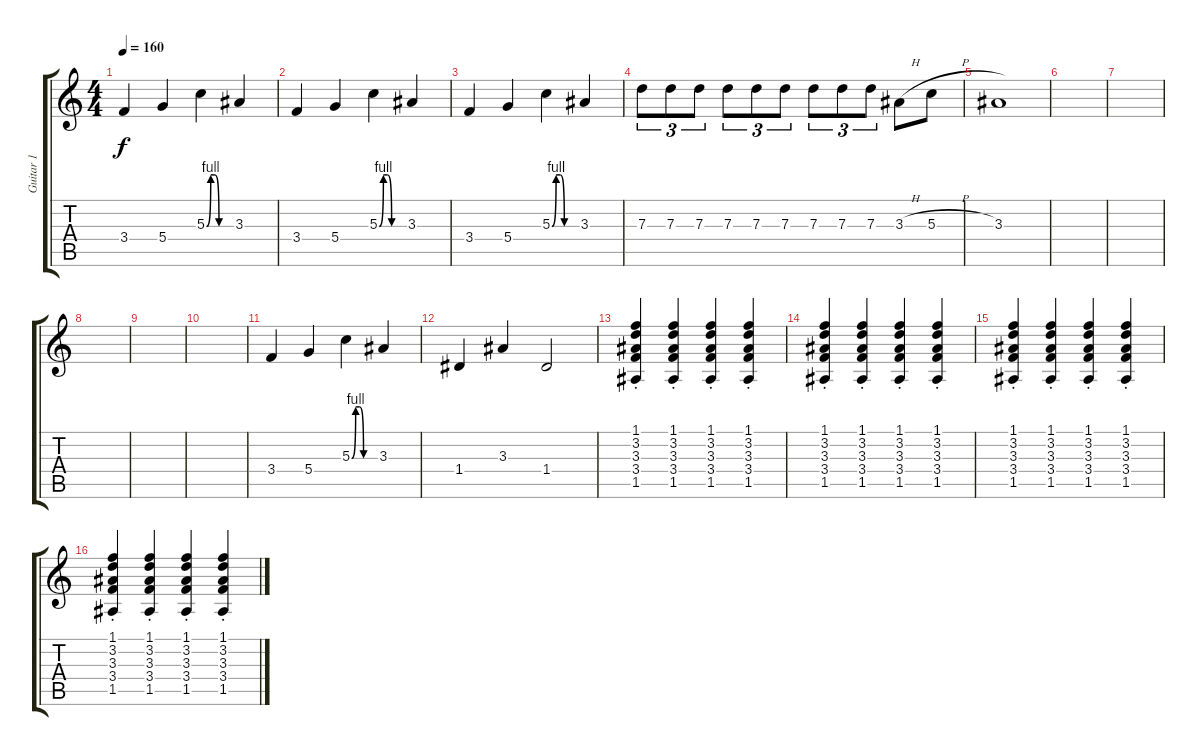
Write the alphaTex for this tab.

\track ("Guitar 1" "Guitar 1") {instrument overdrivenguitar}
\staff {score tabs}
\tuning (E4 B3 G3 D3 A2 D2) {hide}
\ts (4 4)
\tempo 160
\clef g2
\ks c
3.4.4{dy f} 5.4.4 5.3{be (custom 0 0 10 4 20 4 30 0 60 0)}.4 3.3.4 |
3.4.4 5.4.4 5.3{be (custom 0 0 10 4 20 4 30 0 60 0)}.4 3.3.4 |
3.4.4 5.4.4 5.3{be (custom 0 0 10 4 20 4 30 0 60 0)}.4 3.3.4 |
7.3.8{tu (3 2)} 7.3.8{tu (3 2)} 7.3.8{tu (3 2)} 7.3.8{tu (3 2)} 7.3.8{tu (3 2)} 7.3.8{tu (3 2)} 7.3.8{tu (3 2)} 7.3.8{tu (3 2)} 7.3.8{tu (3 2)} 3.3{h}.8 5.3{h}.8 |
3.3.1 |
|
|
|
|
|
3.4.4 5.4.4 5.3{be (custom 0 0 10 4 20 4 30 0 60 0)}.4 3.3.4 |
1.4.4 3.3.4 1.4.2 |
(1.1{st} 3.2{st} 3.3{st} 3.4{st} 1.5{st}).4{volume 11 instrument electricguitarclean} (1.1{st} 3.2{st} 3.3{st} 3.4{st} 1.5{st}).4 (1.1{st} 3.2{st} 3.3{st} 3.4{st} 1.5{st}).4 (1.1{st} 3.2{st} 3.3{st} 3.4{st} 1.5{st}).4 |
(1.1{st} 3.2{st} 3.3{st} 3.4{st} 1.5{st}).4 (1.1{st} 3.2{st} 3.3{st} 3.4{st} 1.5{st}).4 (1.1{st} 3.2{st} 3.3{st} 3.4{st} 1.5{st}).4 (1.1{st} 3.2{st} 3.3{st} 3.4{st} 1.5{st}).4 |
(1.1{st} 3.2{st} 3.3{st} 3.4{st} 1.5{st}).4 (1.1{st} 3.2{st} 3.3{st} 3.4{st} 1.5{st}).4 (1.1{st} 3.2{st} 3.3{st} 3.4{st} 1.5{st}).4 (1.1{st} 3.2{st} 3.3{st} 3.4{st} 1.5{st}).4 |
(1.1{st} 3.2{st} 3.3{st} 3.4{st} 1.5{st}).4 (1.1{st} 3.2{st} 3.3{st} 3.4{st} 1.5{st}).4 (1.1{st} 3.2{st} 3.3{st} 3.4{st} 1.5{st}).4 (1.1{st} 3.2{st} 3.3{st} 3.4{st} 1.5{st}).4
